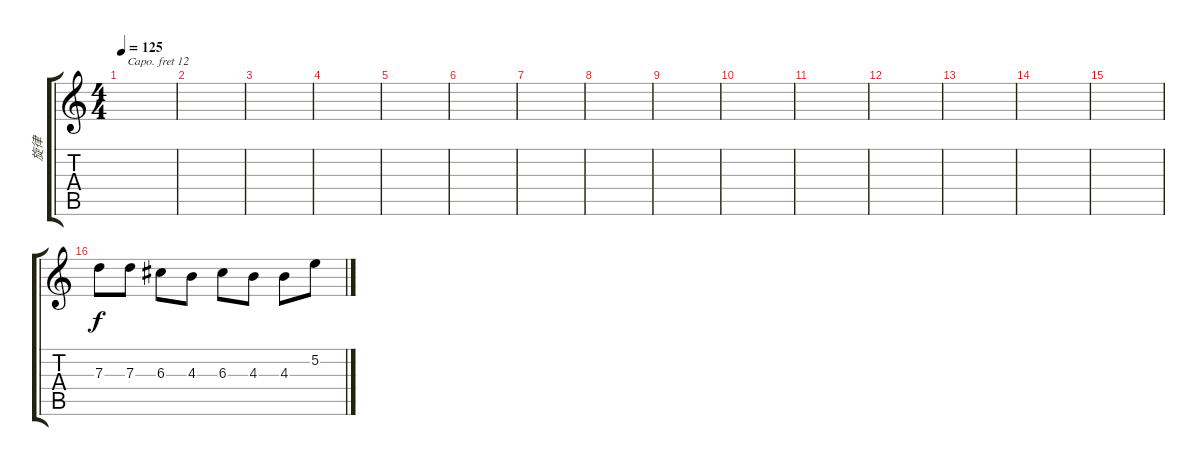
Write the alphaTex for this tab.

\track ("旋律" "旋律") {instrument trumpet}
\staff {score tabs}
\capo 12
\tuning (E4 B3 G3 D3 A2 E2) {hide}
\ts (4 4)
\tempo 125
\clef g2
\ks c
|
|
|
|
|
|
|
|
|
|
|
|
|
|
|
7.3.8 7.3.8 6.3.8 4.3.8 6.3.8 4.3.8 4.3.8 5.2.8
